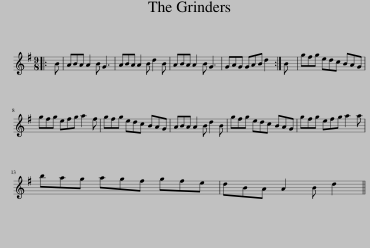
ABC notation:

X:1
L:1/8
M:9/8
I:linebreak $
K:G
V:1 treble
V:1
|: B | ABA A2 B G3 | ABA A2 B d2 B | ABA A2 B G3 | GAG GAB d2 :| %5
 B | gfg edc BAG |$ gfg efg a2 f | gfg edc BAG | ABA A2 B d2 B | %10
 gfg edc BAG | gfg efg a2 a |$ bag agf gfe | dBA A2 B d2 || %14
